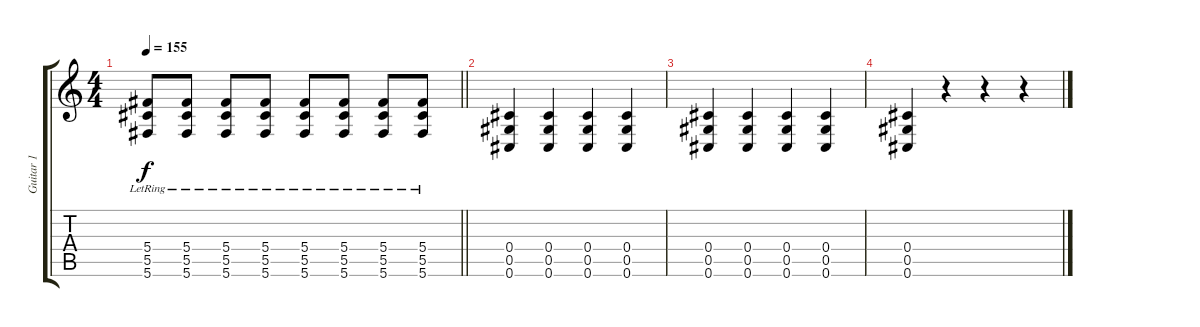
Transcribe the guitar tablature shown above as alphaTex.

\track ("Guitar 1" "Guitar 1") {instrument distortionguitar}
\staff {score tabs}
\tuning (Eb4 Bb3 Gb3 Db3 Ab2 Db2) {hide}
\ts (4 4)
\tempo 155
\clef g2
\barLineRight lightlight
\ks c
(5.4{lr} 5.5{lr} 5.6{lr}).8{dy f} (5.4{lr} 5.5{lr} 5.6{lr}).8 (5.4{lr} 5.5{lr} 5.6{lr}).8 (5.4{lr} 5.5{lr} 5.6{lr}).8 (5.4{lr} 5.5{lr} 5.6{lr}).8 (5.4{lr} 5.5{lr} 5.6{lr}).8 (5.4{lr} 5.5{lr} 5.6{lr}).8 (5.4{lr} 5.5{lr} 5.6{lr}).8 |
(0.4 0.5 0.6).4 (0.4 0.5 0.6).4 (0.4 0.5 0.6).4 (0.4 0.5 0.6).4 |
(0.4 0.5 0.6).4 (0.4 0.5 0.6).4 (0.4 0.5 0.6).4 (0.4 0.5 0.6).4 |
(0.4 0.5 0.6).4 r.4 r.4 r.4
